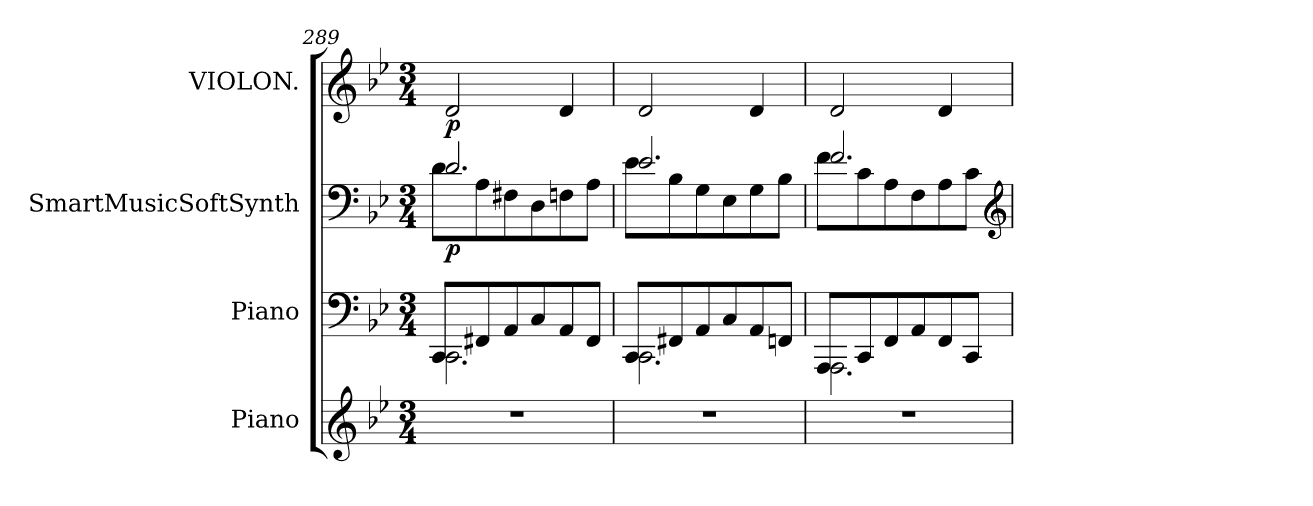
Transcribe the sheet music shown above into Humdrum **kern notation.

**kern	**kern	**kern	**dynam	**kern	**dynam
*part4	*part3	*part2	*part2	*part1	*part1
*staff4	*staff3	*staff2	*staff2	*staff1	*staff1
*I"Piano	*I"Piano	*I"SmartMusicSoftSynth	*	*I"VIOLON.	*
*I'P.	*	*	*	*	*
*clefG2	*clefF4	*clefF4	*	*clefG2	*
*k[b-e-]	*k[b-e-]	*k[b-e-]	*	*k[b-e-]	*
*M3/4	*M3/4	*M3/4	*	*M3/4	*
=289	=289	=289	=289	=289	=289
*	*^	*^	*	*	*
2.r	(2.CC\	8CC/L	(2.d/	8d\L	p	2d/	p
.	.	8FF#X/	.	8A\	.	.	.
.	.	8AA/	.	8F#X\	.	.	.
.	.	8C/	.	8D\	.	.	.
.	.	8AA/	.	8Fn\	.	4d/	.
.	.	8FF#/J	.	8A\J	.	.	.
=290	=290	=290	=290	=290	=290	=290	=290
2.r	(2.CC\	8CC/L	(2.e-/	8e-\L	.	2d/	.
.	.	8FF#X/	.	8B-\	.	.	.
.	.	8AA/	.	8G\	.	.	.
.	.	8C/	.	8E-\	.	.	.
.	.	8AA/	.	8G\	.	4d/	.
.	.	8FFn/J	.	8B-\J	.	.	.
=291	=291	=291	=291	=291	=291	=291	=291
2.r	(2.AAA\	8AAA/L	(2.f/	8f\L	.	2d/	.
.	.	8CC/	.	8c\	.	.	.
.	.	8FF/	.	8A\	.	.	.
.	.	8AA/	.	8F\	.	.	.
.	.	8FF/	.	8A\	.	4d/	.
.	.	8CC/J	.	8c\J	.	.	.
*	*v	*v	*	*	*	*	*
*	*	*v	*v	*	*	*
*	*	*clefG2	*	*	*
=	=	=	=	=	=
*-	*-	*-	*-	*-	*-
